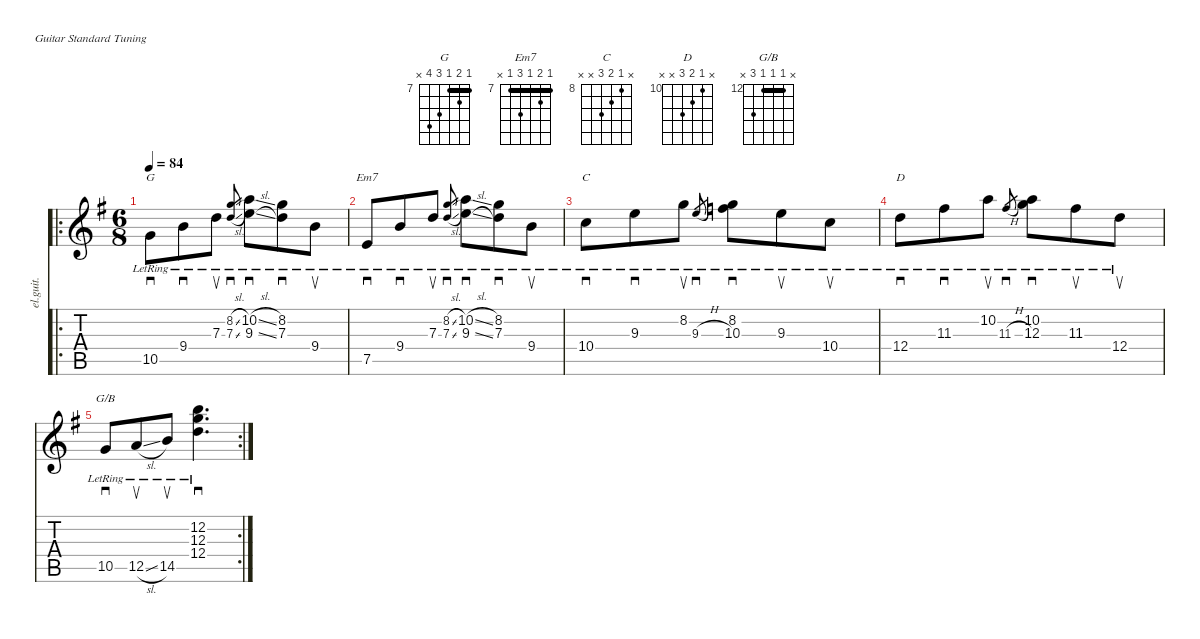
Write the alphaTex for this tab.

\defaultSystemsLayout 4
\hideDynamics
\bracketExtendMode nobrackets
\track ("Clean Guitar" "el.guit.") {defaultSystemsLayout 5 instrument electricguitarclean}
\staff {score tabs}
\tuning (E4 B3 G3 D3 A2 E2)
\chord ("G" 7 8 7 9 10 x) {firstfret 7 showfingering false barre 7}
\chord ("Em7" 7 8 7 9 7 x) {firstfret 7 showfingering false barre (7 7)}
\chord ("C" x 8 9 10 x x) {firstfret 8 showfingering false}
\chord ("D" x 10 11 12 x x) {firstfret 10 showfingering false}
\chord ("G/B" x 12 12 12 14 x) {firstfret 12 showfingering false barre (12 12)}
\ro
\ts (6 8)
\beaming (8 3 3)
\tempo 84
\clef g2
\scale
0.475513
\ks g
10.5{lr acc forcenatural}.8{sd ch "G" dy mf instrument electricguitarclean beam Down} 9.4{lr acc forcenatural}.8{sd beam Down} 7.3{lr acc forcenatural}.8{su beam Down} (8.2{sl lr acc forcenatural} 7.3{sl lr acc forcenatural}).8{sd gr beam Up} (10.2{sl lr acc forcenatural} 9.3{sl lr acc forcenatural}).8{sd beam Down} (8.2{lr acc forcenatural} 7.3{lr acc forcenatural}).8{sd beam Down} 9.4{lr acc forcenatural}.8{su beam Down} |
\scale
0.305226 7.5{lr acc forcenatural}.8{sd ch "Em7" beam Up} 9.4{lr acc forcenatural}.8{sd beam Up} 7.3{lr acc forcenatural}.8{su beam Up} (8.2{sl lr acc forcenatural} 7.3{sl lr acc forcenatural}).8{sd gr beam Up} (10.2{sl lr acc forcenatural} 9.3{sl lr acc forcenatural}).8{sd beam Down} (8.2{lr acc forcenatural} 7.3{lr acc forcenatural}).8{sd beam Down} 9.4{lr acc forcenatural}.8{su beam Down} |
10.4{lr acc forcenatural}.8{sd ch "C" beam Down} 9.3{lr acc forcenatural}.8{sd beam Down} 8.2{lr acc forcenatural}.8{su beam Down} 9.3{h lr acc forcenatural}.8{sd gr beam Up} (10.3{lr acc forcenatural} 8.2{lr acc forcenatural}).8{sd beam Down} 9.3{lr acc forcenatural}.8{su beam Down} 10.4{lr acc forcenatural}.8{su beam Down} |
12.4{lr acc forcenatural}.8{sd ch "D" beam Down} 11.3{lr acc #}.8{sd beam Down} 10.2{lr acc forcenatural}.8{su beam Down} 11.3{h lr acc #}.8{sd gr beam Up} (10.2{lr acc forcenatural} 12.3{lr acc forcenatural}).8{sd beam Down} 11.3{lr acc #}.8{su beam Down} 12.4{lr acc forcenatural}.8{su beam Down} |
\rc 2
10.5{lr acc forcenatural}.8{sd ch "G/B" beam Up} 12.5{sl lr acc forcenatural}.8{su beam Up} 14.5{lr acc forcenatural}.8{su beam Up} (12.4{lr acc forcenatural} 12.3{lr acc forcenatural} 12.2{lr acc forcenatural}).4{d sd beam Down}
